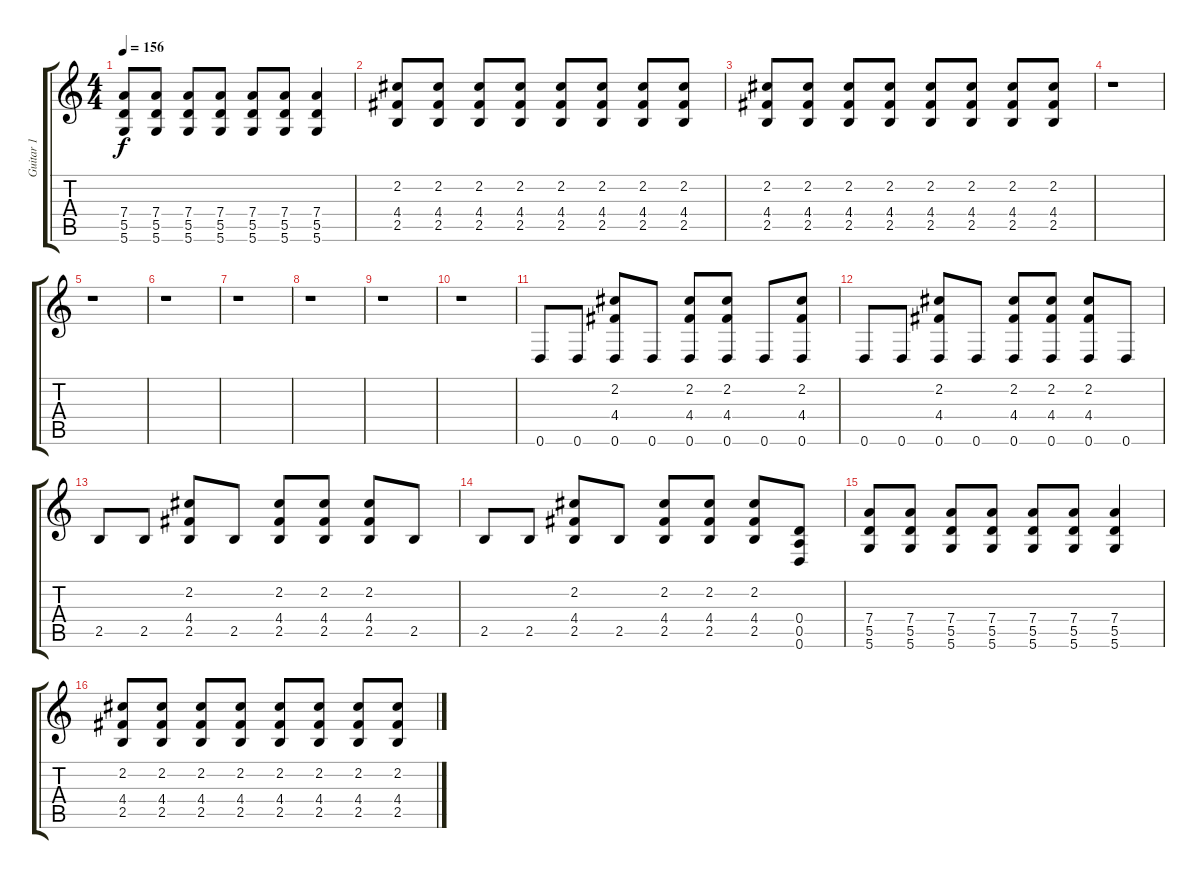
\track ("Guitar 1" "Guitar 1") {instrument electricguitarjazz}
\staff {score tabs}
\tuning (E4 B3 G3 D3 A2 D2) {hide}
\ts (4 4)
\tempo 156
\clef g2
\ks c
(7.4 5.5 5.6).8{dy f} (7.4 5.5 5.6).8 (7.4 5.5 5.6).8 (7.4 5.5 5.6).8 (7.4 5.5 5.6).8 (7.4 5.5 5.6).8 (7.4 5.5 5.6).4 |
(2.2 4.4 2.5).8 (2.2 4.4 2.5).8 (2.2 4.4 2.5).8 (2.2 4.4 2.5).8 (2.2 4.4 2.5).8 (2.2 4.4 2.5).8 (2.2 4.4 2.5).8 (2.2 4.4 2.5).8 |
(2.2 4.4 2.5).8 (2.2 4.4 2.5).8 (2.2 4.4 2.5).8 (2.2 4.4 2.5).8 (2.2 4.4 2.5).8 (2.2 4.4 2.5).8 (2.2 4.4 2.5).8 (2.2 4.4 2.5).8 |
r.1 |
r.1 |
r.1 |
r.1 |
r.1 |
r.1 |
r.1 |
0.6.8 0.6.8 (2.2 4.4 0.6).8 0.6.8 (2.2 4.4 0.6).8 (2.2 4.4 0.6).8 0.6.8 (2.2 4.4 0.6).8 |
0.6.8 0.6.8 (2.2 4.4 0.6).8 0.6.8 (2.2 4.4 0.6).8 (2.2 4.4 0.6).8 (2.2 4.4 0.6).8 0.6.8 |
2.5.8 2.5.8 (2.2 4.4 2.5).8 2.5.8 (2.2 4.4 2.5).8 (2.2 4.4 2.5).8 (2.2 4.4 2.5).8 2.5.8 |
2.5.8 2.5.8 (2.2 4.4 2.5).8 2.5.8 (2.2 4.4 2.5).8 (2.2 4.4 2.5).8 (2.2 4.4 2.5).8 (0.4 0.5 0.6).8 |
(7.4 5.5 5.6).8 (7.4 5.5 5.6).8 (7.4 5.5 5.6).8 (7.4 5.5 5.6).8 (7.4 5.5 5.6).8 (7.4 5.5 5.6).8 (7.4 5.5 5.6).4 |
(2.2 4.4 2.5).8 (2.2 4.4 2.5).8 (2.2 4.4 2.5).8 (2.2 4.4 2.5).8 (2.2 4.4 2.5).8 (2.2 4.4 2.5).8 (2.2 4.4 2.5).8 (2.2 4.4 2.5).8
